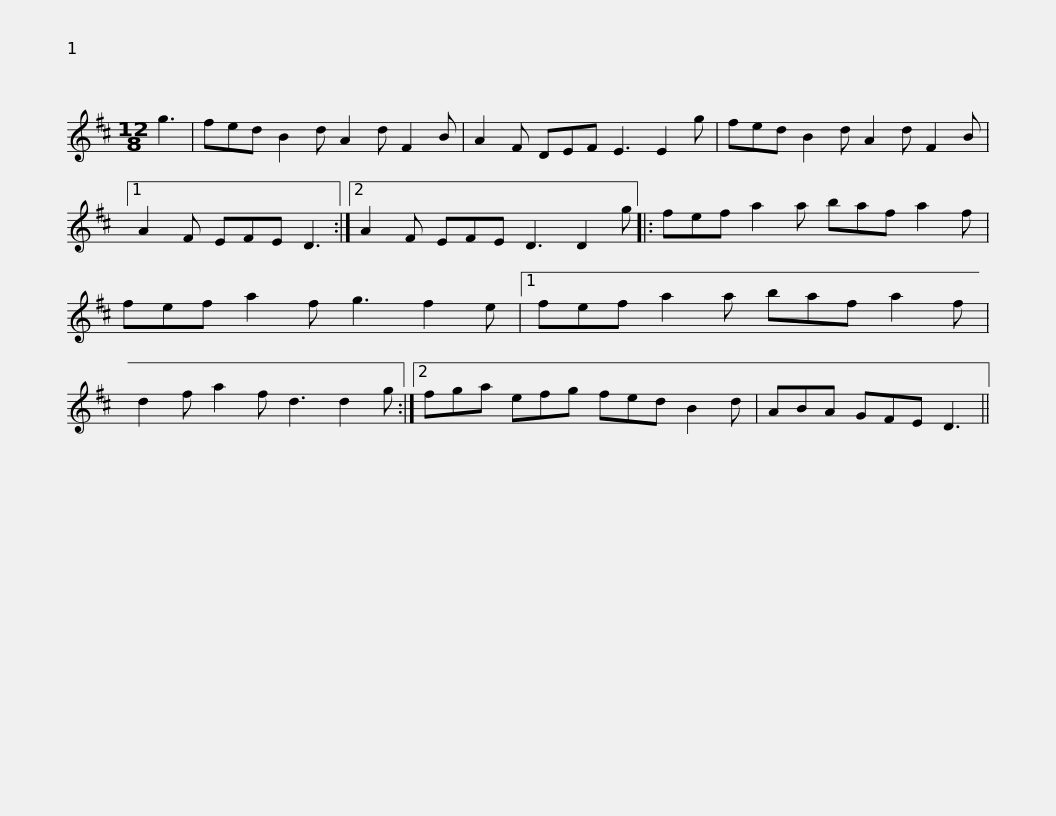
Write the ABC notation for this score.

X:1
L:1/8
M:12/8
I:linebreak $
K:D
V:1 treble
V:1
 g3 | fed B2 d A2 d F2 B | A2 F DEF E3 E2 g | fed B2 d A2 d F2 B |1 A2 F EFE D3 :|2$ %5
 A2 F EFE D3 D2 g |: fef a2 a baf a2 f | fef a2 f g3 f2 e |1 fef a2 a baf a2 f |$ d2 f a2 f d3 d2 g :|2 %10
 fga efg fed B2 d | ABA GFE D3 || %12
